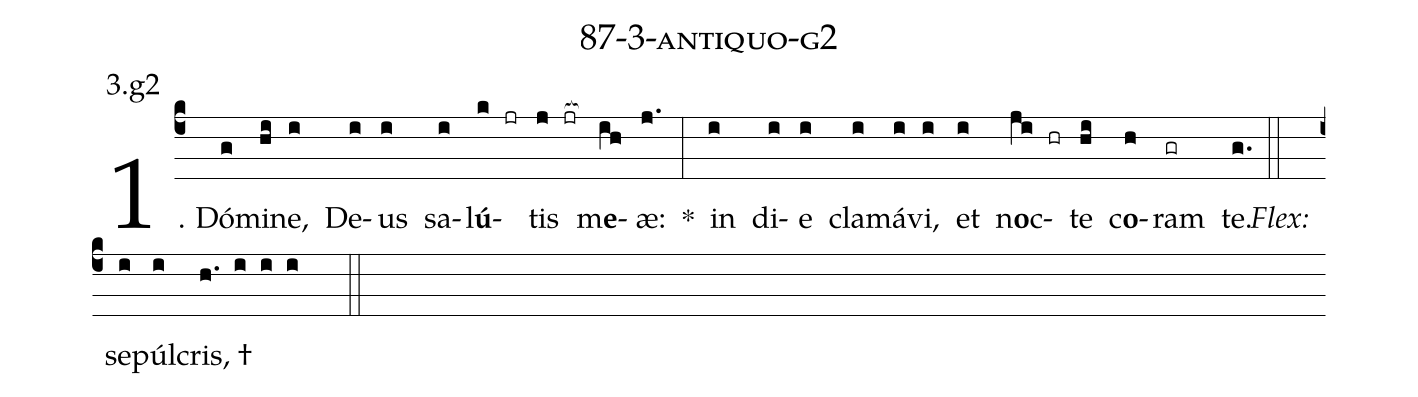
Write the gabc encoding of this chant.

name: 87-3-antiquo-g2;
annotation: 3.g2;
%%
(c4)1. Dó(g)mi(hi)ne,(i) De(i)us(i) sa(i)l<b>ú</b>(k jr)tis(j jr[ocb:1{]) m<b>e</b>(ih[ocb:0}])æ:(j.) *(:) in(i) di(i)e(i) cla(i)má(i)vi,(i) et(i) n<b>o</b>c(ji hr)te(hi) c<b>o</b>(h)ram(gr) te.(g.) (::)
<i>Flex:</i>()  se(i)púl(i)cris, †(h. i i i  ::)
